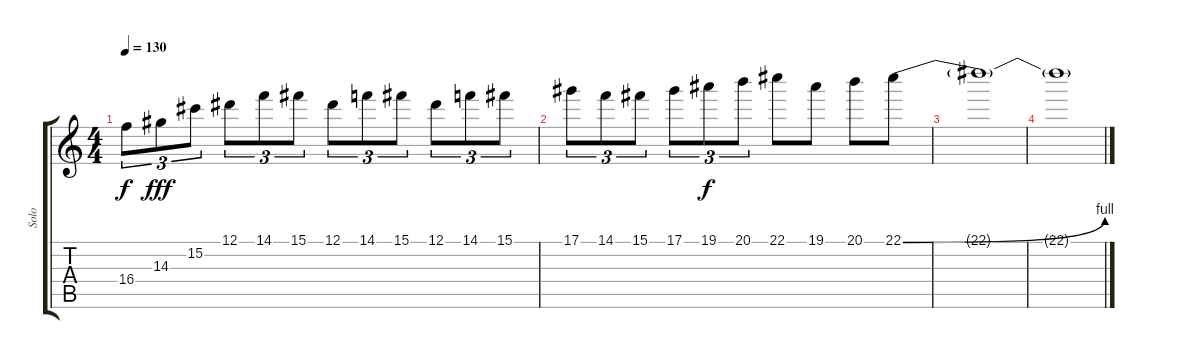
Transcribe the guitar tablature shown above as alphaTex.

\track ("Solo" "Solo") {instrument distortionguitar}
\staff {score tabs}
\tuning (Eb4 Bb3 Gb3 Db3 Ab2 Eb2) {hide}
\ts (4 4)
\tempo 130
\clef g2
\ks c
16.4.8{tu (3 2) dy f} 14.3.8{tu (3 2) dy fff} 15.2.8{tu (3 2)} 12.1.8{tu (3 2)} 14.1.8{tu (3 2)} 15.1.8{tu (3 2)} 12.1.8{tu (3 2)} 14.1.8{tu (3 2)} 15.1.8{tu (3 2)} 12.1.8{tu (3 2)} 14.1.8{tu (3 2)} 15.1.8{tu (3 2)} |
17.1.8{tu (3 2)} 14.1.8{tu (3 2)} 15.1.8{tu (3 2)} 17.1.8{tu (3 2)} 19.1.8{tu (3 2) dy f} 20.1.8{tu (3 2)} 22.1.8 19.1.8 20.1.8 22.1{be (bend 0 0 60 4)}.8 |
22.1{t}.1{volume 0} |
22.1{t}.1
